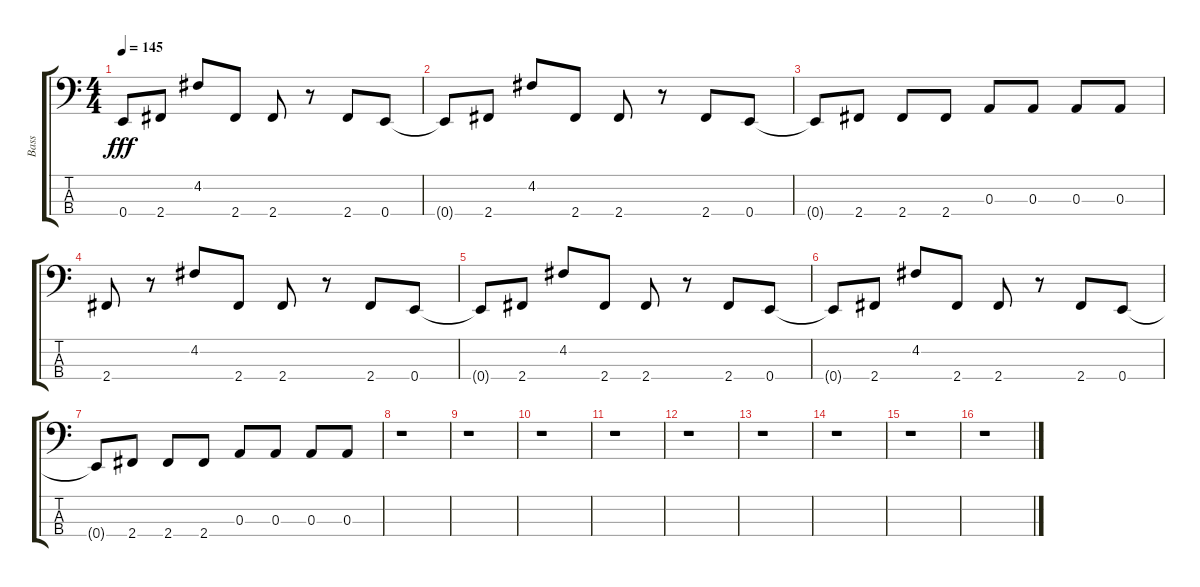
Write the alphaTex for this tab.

\track ("Bass" "Bass") {instrument slapbass2}
\staff {score tabs}
\tuning (G2 D2 A1 E1) {hide}
\ts (4 4)
\tempo 145
\clef f4
\ks c
0.4{t}.8{dy fff} 2.4.8 4.2.8 2.4.8 2.4.8 r.8 2.4.8 0.4.8 |
0.4{t}.8 2.4.8 4.2.8 2.4.8 2.4.8 r.8 2.4.8 0.4.8 |
0.4{t}.8 2.4.8 2.4.8 2.4.8 0.3.8 0.3.8 0.3.8 0.3.8 |
2.4.8 r.8 4.2.8 2.4.8 2.4.8 r.8 2.4.8 0.4.8 |
0.4{t}.8 2.4.8 4.2.8 2.4.8 2.4.8 r.8 2.4.8 0.4.8 |
0.4{t}.8 2.4.8 4.2.8 2.4.8 2.4.8 r.8 2.4.8 0.4.8 |
0.4{t}.8 2.4.8 2.4.8 2.4.8 0.3.8 0.3.8 0.3.8 0.3.8 |
r.1 |
r.1 |
r.1 |
r.1 |
r.1 |
r.1 |
r.1 |
r.1 |
r.1
